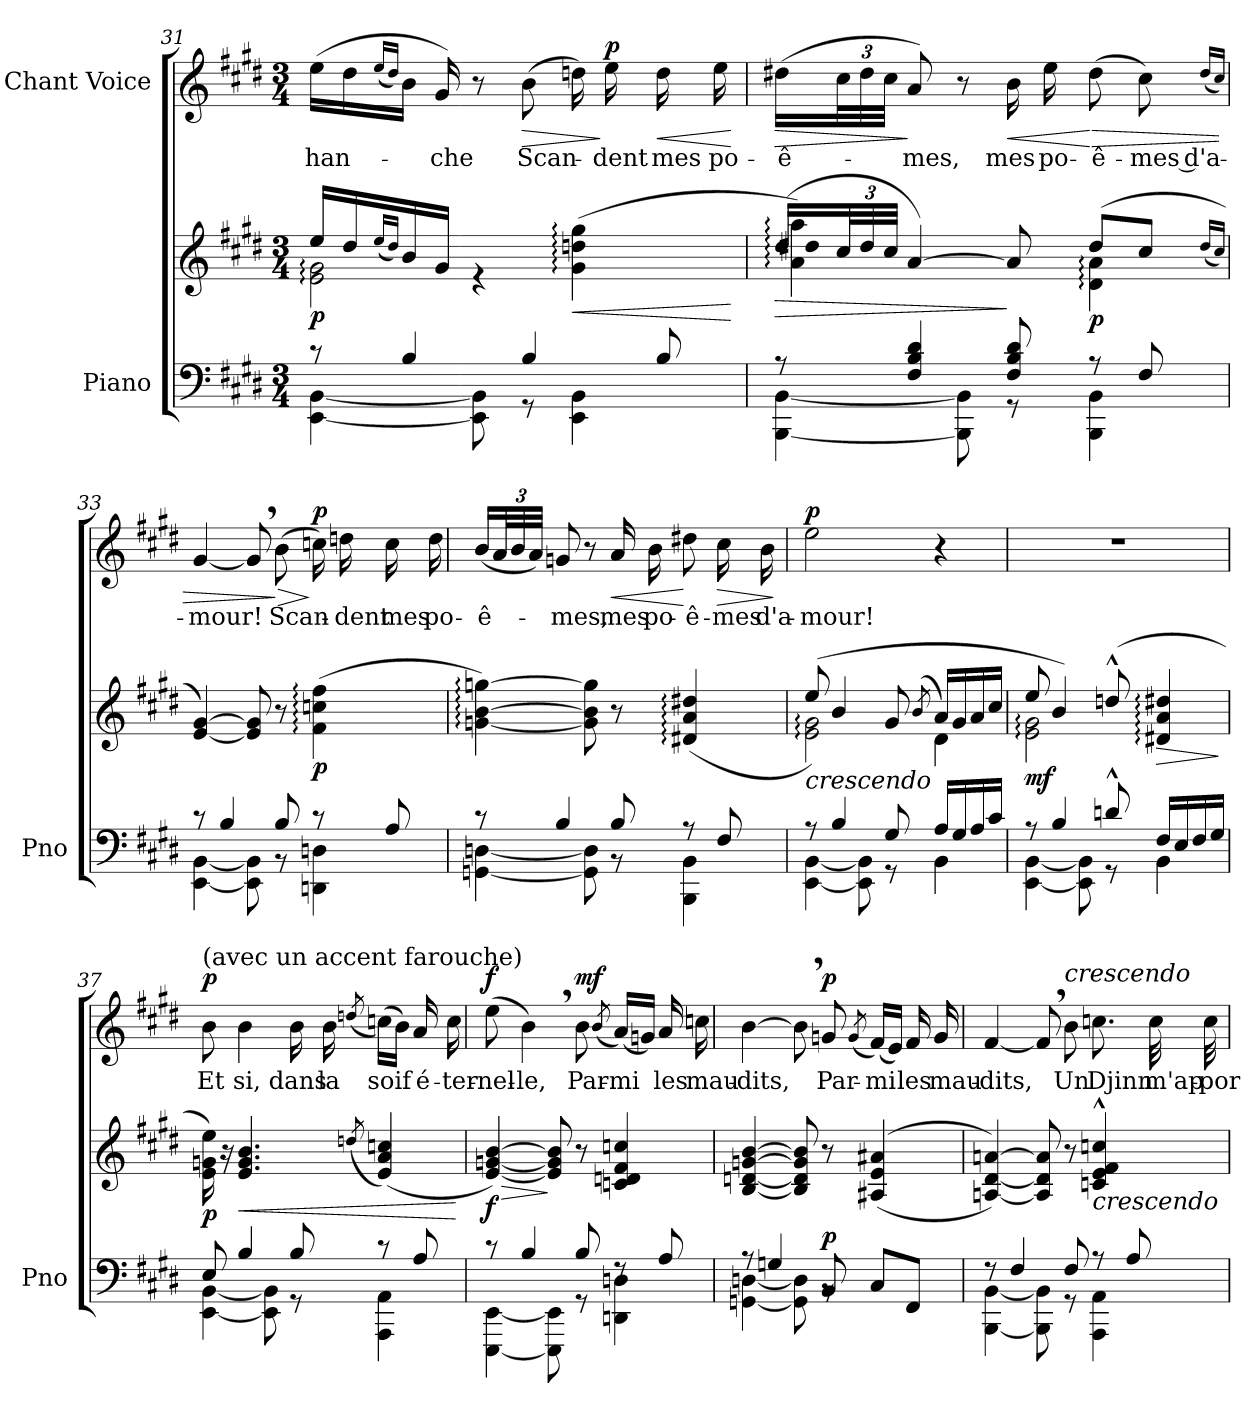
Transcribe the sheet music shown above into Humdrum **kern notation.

**kern	**kern	**dynam	**kern	**text	**dynam
*part2	*part2	*part2	*part1	*part1	*part1
*staff3	*staff2	*staff2/3	*staff1	*staff1	*staff1
*I"Piano	*	*	*I"Chant Voice	*	*
*I'Pno	*	*	*	*	*
*clefF4	*clefG2	*	*clefG2	*	*
*k[f#c#g#d#]	*k[f#c#g#d#]	*	*k[f#c#g#d#]	*	*
*M3/4	*M3/4	*	*M3/4	*	*
=31	=31	=31	=31	=31	=31
*^	*^	*	*	*	*
!	!	!	!	!LO:DY:b	!	!LO:LY:b	!
8r	[4EE\ [4BB\	16ee/LL	2e\: 2g#\:	p	(>16ee\LL	han-	.
.	.	16dd#/	.	.	16dd#\	.	.
.	.	(<16qee/LL	.	.	(<16qee/LL	.	.
.	.	16qdd#/JJ)	.	.	16qdd#/JJ)	.	.
4B/	.	16b/	.	.	16b\JJ	.	.
!	!	!	!	!	!	!LO:LY:b	!
.	.	16g#/JJ	.	.	16g#/)	-che	.
.	8EE\] 8BB\]	4re	.	.	8r	.	.
!	!	!	!	!	!	!LO:LY:b	!LO:HP:b
4B/	8r	.	.	.	(>8b\	Scan-	>
!	!	!	!	!LO:HP:b	!	!	!
.	4EE\ 4BB\	4rffyy	(>4g#\: 4ddn\: 4gg#\:	<	16ddn\)	.	.
!	!	!	!	!	!	!LO:LY:b	!LO:DY:n=1:a
.	.	.	.	.	16ee\	-dent	] p
!	!	!	!	!	!	!LO:LY:b	!LO:HP:b
8B/	.	.	.	.	16dd\	mes	<
!	!	!	!	!	!	!LO:LY:b	!
.	.	.	.	.	16ee\	po-	.
*v	*v	*	*	*	*	*	*
*	*v	*v	*	*	*	*
.	.	[	.	.	[
=32	=32	=32	=32	=32	=32
*^	*	*	*	*	*
!	!	!	!LO:HP:b	!	!LO:LY:b	!LO:HP:b
*	*	*^	*	*	*	*
8r	[4BBB\ [4BB\	(<16dd#/LL	4a\: 4dd#X\: 4aa\:)	>	(>16dd#X\LL	-ê-	>
*	*	*	*	*	*Xbrackettup	*	*
.	.	48cc#/L	.	.	48cc#\L	.	.
.	.	48dd#/	.	.	48dd#\	.	.
.	.	48cc#/JJJ	.	.	48cc#\JJJ	.	.
!	!	!	!	!	!	!LO:LY:b	!
4F#/ 4B/ 4d#/	.	[4a/)	.	.	8a/)	-mes,	]
.	8BBB\] 8BB\]	.	4raayy	.	8r	.	.
!	!	!	!	!	!	!LO:LY:b	!LO:HP:b
8F#/ 8B/ 8d#/	8r	8a/]	.	]	16b\	mes	<
!	!	!	!	!	!	!LO:LY:b	!
.	.	.	.	.	16ee\	po-	.
!	!	!	!	!LO:DY:b	!	!LO:LY:b	!LO:HP:n=1:b
8r	4BBB\ 4BB\	(>8dd#/L	4d#\: 4a\:	p	(>8dd#\	-ê-	[ >
!	!	!	!	!	!	!LO:LY:b	!
8F#/	.	8cc#/J	.	.	8cc#\)	-mes d'a-	.
*	*	*v	*v	*	*	*	*
.	.	(<16qdd#/LL	.	(<16qdd#/LL	.	.
.	.	16qcc#/JJ)	.	16qcc#/JJ)	.	.
!!LO:LB:g=z
=33	=33	=33	=33	=33	=33	=33
!	!	!	!	!	!LO:LY:b	!
8r	[4EE\ [4BB\	[4e/ [4g#/)	.	[4g#/	-mour!	.
4B/	.	.	.	.	.	.
.	8EE\] 8BB\]	8e/] 8g#/]	.	8g#,/]	.	.
!	!	!	!	!	!LO:LY:b	!LO:HP:n=1:b
8B/	8r	8r	.	(>8b\	Scan-	] >
!	!	!	!LO:DY:b	!	!	!LO:DY:n=1:a
8r	4DDn\ 4Dn\	(>4f#\: 4ccn\: 4ff#\:	p	16ccn\)	.	] p
!	!	!	!	!	!LO:LY:b	!
.	.	.	.	16ddn\	-dent	.
!	!	!	!	!	!LO:LY:b	!
8A/	.	.	.	16cc\	mes	.
!	!	!	!	!	!LO:LY:b	!
.	.	.	.	16dd\	po-	.
=34	=34	=34	=34	=34	=34	=34
!	!	!	!	!	!LO:LY:b	!
8r	[4GGn\ [4Dn\	[4gn\: [4b\: [4ggn\:)	.	(<16b/LL	-ê-	.
.	.	.	.	48a/L	.	.
.	.	.	.	48b/	.	.
.	.	.	.	48a/JJJ)	.	.
!	!	!	!	!	!LO:LY:b	!
4B/	.	.	.	8gn/	-mes,	.
.	8GG\] 8D\]	8g\] 8b\] 8gg\]	.	8r	.	.
!	!	!	!	!	!LO:LY:b	!LO:HP:b
8B/	8r	8r	.	16a/	mes	<
!	!	!	!	!	!LO:LY:b	!
.	.	.	.	16b\	po-	.
!	!	!	!	!	!LO:LY:b	!
8r	4BBB\ 4BB\	(>4d#X/: 4a/: 4dd#X/:	.	8dd#X\	-ê-	[
!	!	!	!	!	!LO:LY:b	!LO:HP:b
8F#/	.	.	.	16cc#\	-mes	>
!	!	!	!	!	!LO:LY:b	!
.	.	.	.	16b\	d'a-	.
*v	*v	*	*	*	*	*
.	.	.	.	.	]
=35	=35	=35	=35	=35	=35
*^	*^	*	*	*	*
!	!	!LO:TX:b:i:t=crescendo	!	!	!	!	!
!	!	!	!	!	!	!LO:LY:b	!LO:DY:a
8rA	[4EE\ [4BB\	(>8ee/)	2e\: 2g#\:	.	2ee\	-mour!	p
4B/	.	4b/	.	.	.	.	.
.	8EE\] 8BB\]	.	.	.	.	.	.
8G#/	8r	8g#/	.	.	.	.	.
.	.	(<8qb/	.	.	.	.	.
16A/LL	4BB:\	16a/LL)	4d#\	.	4r	.	.
16G#/	.	16g#/	.	.	.	.	.
16A/	.	16a/	.	.	.	.	.
16c#/JJ	.	16cc#/JJ	.	.	.	.	.
!!LO:PB:g=z
=36	=36	=36	=36	=36	=36	=36	=36
!	!	!	!	!LO:DY:b	!	!	!
8rA	[4EE\ [4BB\	8ee/	2e\: 2g#\:	mf	2.r	.	.
4B/	.	4b/)	.	.	.	.	.
.	8EE\] 8BB\]	.	.	.	.	.	.
8dn^^/	8r	(>8ddn^^/	.	.	.	.	.
!	!	!	!	!LO:HP:b	!	!	!
16F#/LL	4BB:\	4d#X/: 4a/: 4dd#X/:	4reyy	>	.	.	.
16E/	.	.	.	.	.	.	.
16F#/	.	.	.	.	.	.	.
16G#/JJ	.	.	.	.	.	.	.
*v	*v	*	*	*	*	*	*
*	*v	*v	*	*	*	*
.	.	]	.	.	.
=37	=37	=37	=37	=37	=37
*^	*	*	*	*	*
!	!	!	!	!LO:TX:a:t=(avec un accent farouche)	!	!
!	!	!	!LO:DY:b	!	!LO:LY:b	!LO:DY:a
8E/	[4EE\ [4BB\	16e\ 16gn\ 16ee\)	p	8b\	Et	p
.	.	16r	.	.	.	.
!	!	!	!LO:HP:b	!	!LO:LY:b	!
4B/	.	4.e/ 4.g/ 4.b/	<	4b\	si,	.
.	8EE\] 8BB\]	.	.	.	.	.
!	!	!	!	!	!LO:LY:b	!
8B/	8r	.	.	16b\	dans	.
!	!	!	!	!	!LO:LY:b	!
.	.	.	.	16b\	la	.
.	.	(>8qddn/	.	(>8qddn/	.	.
!	!	!	!	!	!LO:LY:b	!
8r	4AAA\ 4AA\	(>4e/ 4a/ 4ccn/)	.	(>16ccn\LL)	soif	.
.	.	.	.	16b\JJ)	.	.
!	!	!	!	!	!LO:LY:b	!
8A/	.	.	.	16a/	é-	.
!	!	!	!	!	!LO:LY:b	!
.	.	.	.	16cc\	-ter-	.
*v	*v	*	*	*	*	*
.	.	[	.	.	.
=38	=38	=38	=38	=38	=38
*^	*	*	*	*	*
!	!	!	!LO:HP:b	!	!LO:LY:b	!
!	!	!	!LO:DY:n=1:b	!	!	!LO:DY:a
8r	[4EEE\ [4EE\	[4e/ [4gn/ [4b/)	> f	(>8ee\	-nel-	f
!	!	!	!	!	!LO:LY:b	!
4B/	.	.	.	4b,\)	-le,	.
.	8EEE\] 8EE\]	8e/] 8g/] 8b/]	]	.	.	.
!	!	!	!	!	!LO:LY:b	!LO:DY:a
8B/	8r	8r	.	8b\	Par-	mf
.	.	.	.	(<8qb/	.	.
!	!	!	!	!	!LO:LY:b	!
8rF	4DDn\ 4Dn\	4cn/ 4dn/ 4f#/ 4ccn/	.	(<16a/LL)	-mi	.
.	.	.	.	16gn/JJ)	.	.
!	!	!	!	!	!LO:LY:b	!
8A/	.	.	.	16a/	les	.
!	!	!	!	!	!LO:LY:b	!
.	.	.	.	16ccn\	mau-	.
!!LO:LB:g=z
=39	=39	=39	=39	=39	=39	=39
!	!	!	!	!	!LO:LY:b	!
8r	[4GGn\ [4Dn\	[4B/ [4dn/ [4gn/ [4b/	.	[4b\	-dits,	.
4Gn/	.	.	.	.	.	.
.	8GG\] 8D\]	8B/] 8d/] 8g/] 8b/]	.	8b,\]	.	.
!	!	!	!LO:DY:a=2	!	!LO:LY:b	!LO:DY:a
8BB/	8rBB	8r	p	8gn/	Par-	p
.	.	.	.	(<8qg/	.	.
!	!	!	!	!	!LO:LY:b	!
8C#/L	4rGGyy	(<(>4A#X/ 4e/ 4a#X/	.	(<16f#/LL)	-mi	.
.	.	.	.	16e/JJ)	.	.
!	!	!	!	!	!LO:LY:b	!
8FF#/J	.	.	.	16f#/	les	.
!	!	!	!	!	!LO:LY:b	!
.	.	.	.	16g/	mau-	.
=40	=40	=40	=40	=40	=40	=40
!	!	!	!	!	!LO:LY:b	!
8r	[4BBB\ [4BB\	[4An/ [4d#/ [4an/))	.	[4f#/	-dits,	.
4F#/	.	.	.	.	.	.
.	8BBB\] 8BB\]	8A/] 8d#/] 8a/]	.	8f#,/]	.	.
!	!	!	!	!LO:TX:a:i:t=crescendo	!	!
!	!	!	!	!	!LO:LY:b	!
8F#/	8r	8r	.	8b\	Un	.
!	!	!LO:TX:b:i:t=crescendo	!	!	!	!
!	!	!	!	!	!LO:LY:b	!
8r	4AAA\ 4AA\	4cn/^^ 4e/^^ 4f#/^^ 4ccn/^^	.	8.ccn\	Djinn	.
8A/	.	.	.	.	.	.
!	!	!	!	!	!LO:LY:b	!
.	.	.	.	32cc\	m'ap-	.
!	!	!	!	!	!LO:LY:b	!
.	.	.	.	32cc\	-por-	.
*v	*v	*	*	*	*	*
=	=	=	=	=	=
*-	*-	*-	*-	*-	*-
